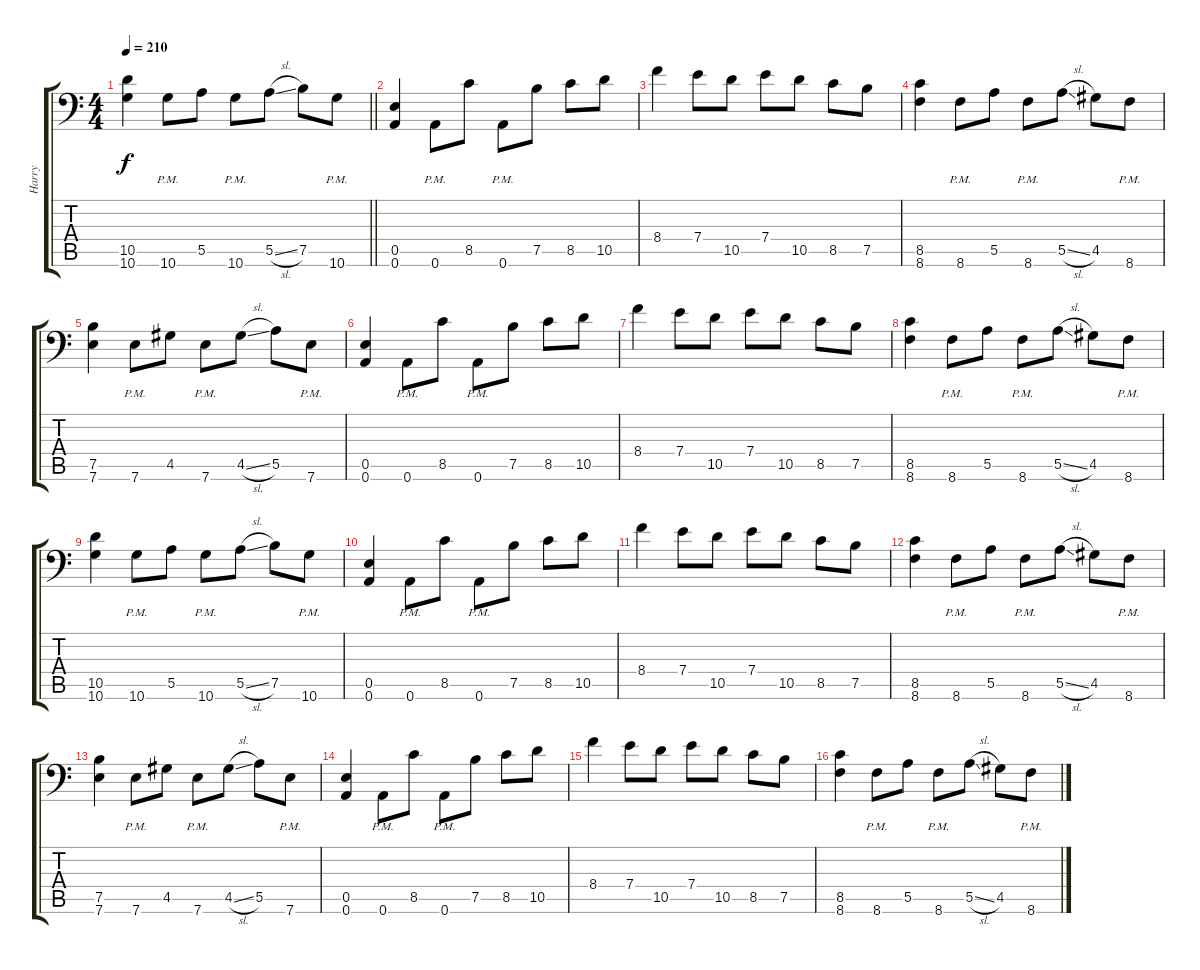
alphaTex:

\track ("Harry" "Harry") {instrument distortionguitar}
\staff {score tabs}
\tuning (B3 Gb3 D3 A2 E2 A1) {hide}
\ts (4 4)
\tempo 210
\clef f4
\barLineRight lightlight
\ks c
(10.5 10.6).4{dy f} 10.6{pm}.8 5.5.8 10.6{pm}.8 5.5{sl}.8 7.5.8 10.6{pm}.8 |
\section ("" "")
(0.5 0.6).4 0.6{pm}.8 8.5.8 0.6{pm}.8 7.5.8 8.5.8 10.5.8 |
8.4.4 7.4.8 10.5.8 7.4.8 10.5.8 8.5.8 7.5.8 |
(8.5 8.6).4 8.6{pm}.8 5.5.8 8.6{pm}.8 5.5{sl}.8 4.5.8 8.6{pm}.8 |
(7.5 7.6).4 7.6{pm}.8 4.5.8 7.6{pm}.8 4.5{sl}.8 5.5.8 7.6{pm}.8 |
(0.5 0.6).4 0.6{pm}.8 8.5.8 0.6{pm}.8 7.5.8 8.5.8 10.5.8 |
8.4.4 7.4.8 10.5.8 7.4.8 10.5.8 8.5.8 7.5.8 |
(8.5 8.6).4 8.6{pm}.8 5.5.8 8.6{pm}.8 5.5{sl}.8 4.5.8 8.6{pm}.8 |
(10.5 10.6).4 10.6{pm}.8 5.5.8 10.6{pm}.8 5.5{sl}.8 7.5.8 10.6{pm}.8 |
(0.5 0.6).4 0.6{pm}.8 8.5.8 0.6{pm}.8 7.5.8 8.5.8 10.5.8 |
8.4.4 7.4.8 10.5.8 7.4.8 10.5.8 8.5.8 7.5.8 |
(8.5 8.6).4 8.6{pm}.8 5.5.8 8.6{pm}.8 5.5{sl}.8 4.5.8 8.6{pm}.8 |
(7.5 7.6).4 7.6{pm}.8 4.5.8 7.6{pm}.8 4.5{sl}.8 5.5.8 7.6{pm}.8 |
(0.5 0.6).4 0.6{pm}.8 8.5.8 0.6{pm}.8 7.5.8 8.5.8 10.5.8 |
8.4.4 7.4.8 10.5.8 7.4.8 10.5.8 8.5.8 7.5.8 |
(8.5 8.6).4 8.6{pm}.8 5.5.8 8.6{pm}.8 5.5{sl}.8 4.5.8 8.6{pm}.8
